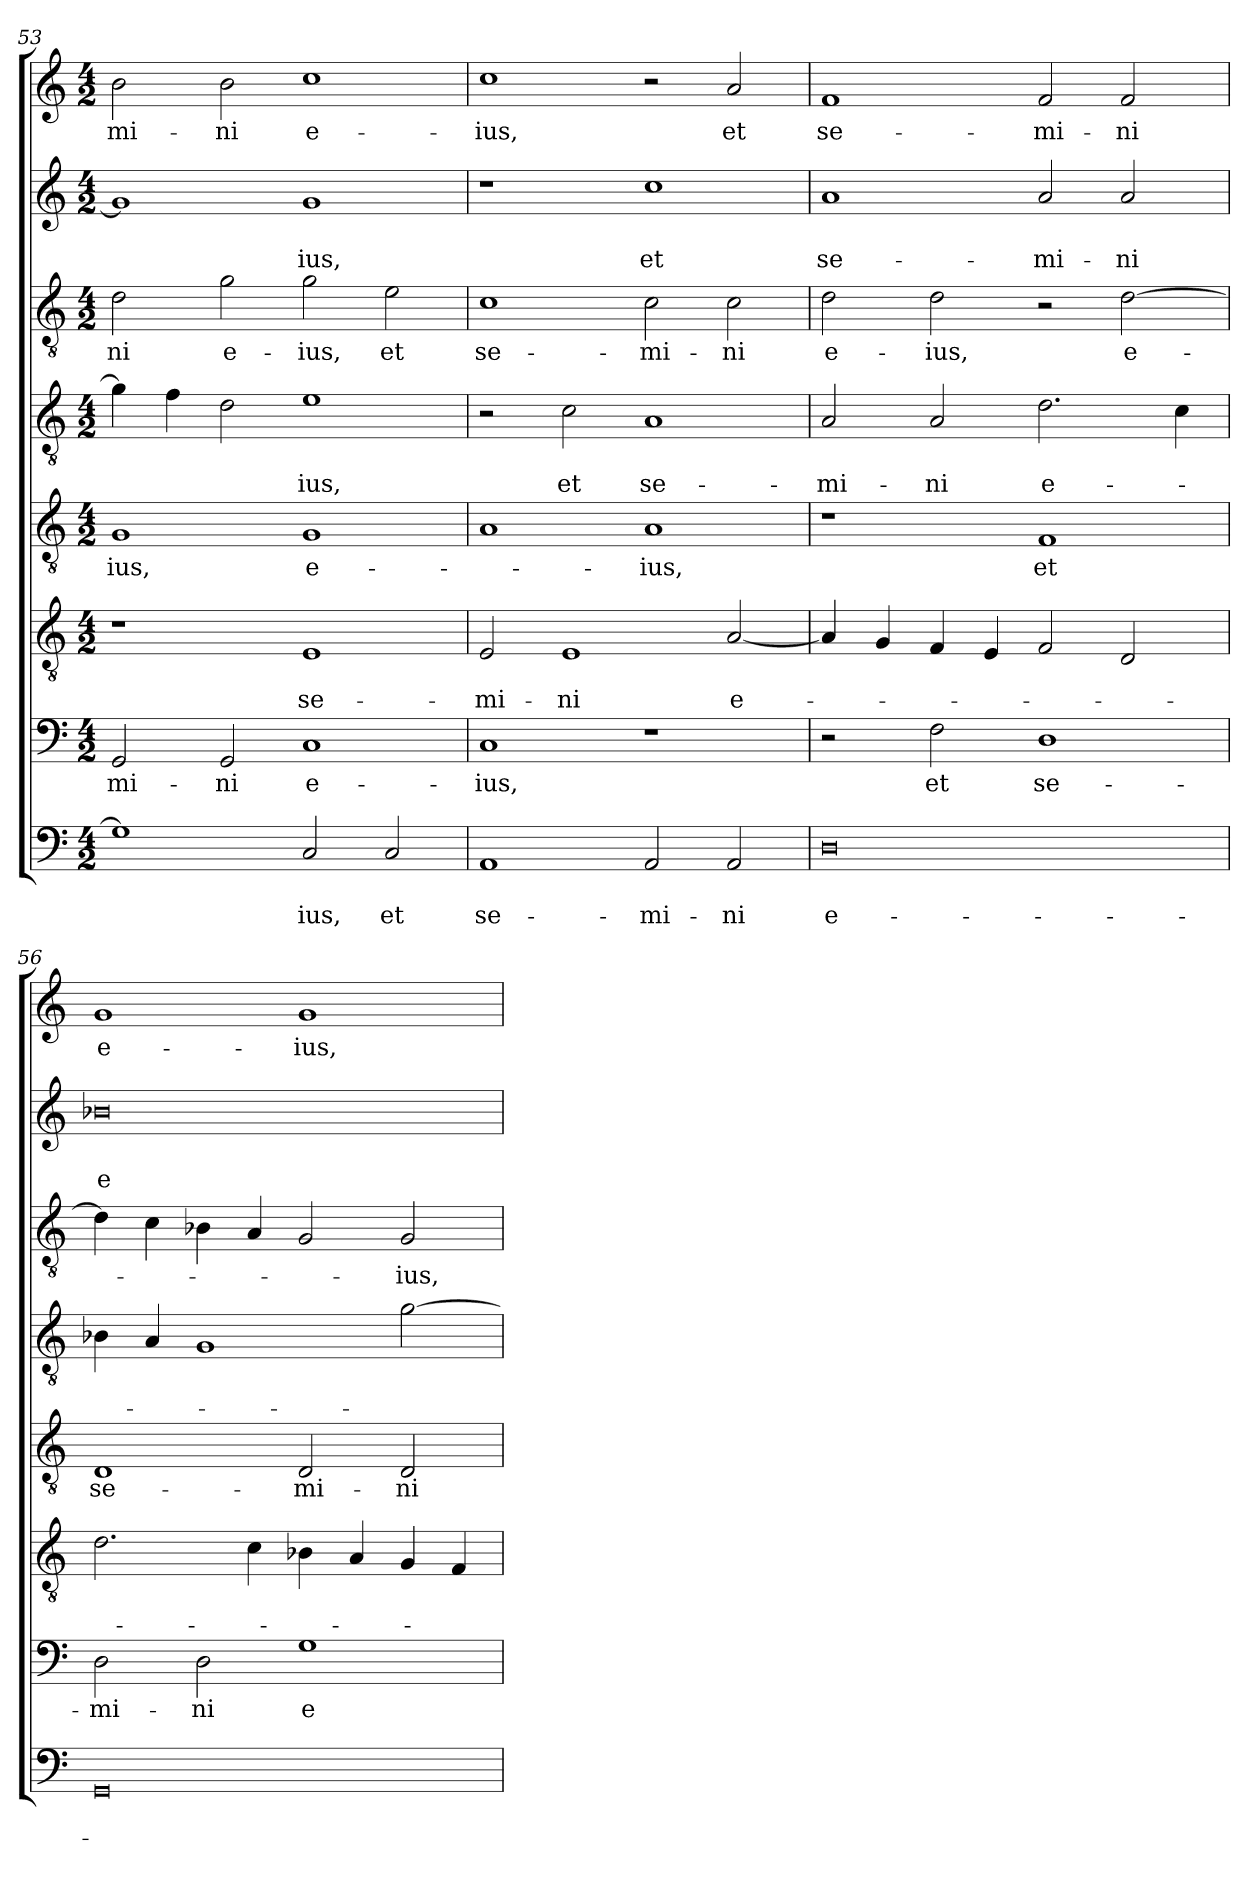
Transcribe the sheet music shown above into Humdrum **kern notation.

**kern	**text	**text	**kern	**text	**kern	**text	**text	**kern	**text	**kern	**text	**text	**kern	**text	**kern	**text	**text	**kern	**text
*part8	*part8	*part8	*part7	*part7	*part6	*part6	*part6	*part5	*part5	*part4	*part4	*part4	*part3	*part3	*part2	*part2	*part2	*part1	*part1
*staff8	*staff8	*staff8	*staff7	*staff7	*staff6	*staff6	*staff6	*staff5	*staff5	*staff4	*staff4	*staff4	*staff3	*staff3	*staff2	*staff2	*staff2	*staff1	*staff1
*clefF4	*	*	*clefF4	*	*clefGv2	*	*	*clefGv2	*	*clefGv2	*	*	*clefGv2	*	*clefG2	*	*	*clefG2	*
*k[]	*	*	*k[]	*	*k[]	*	*	*k[]	*	*k[]	*	*	*k[]	*	*k[]	*	*	*k[]	*
*C:	*	*	*C:	*	*C:	*	*	*C:	*	*C:	*	*	*C:	*	*C:	*	*	*C:	*
*M4/2	*	*	*M4/2	*	*M4/2	*	*	*M4/2	*	*M4/2	*	*	*M4/2	*	*M4/2	*	*	*M4/2	*
=53	=53	=53	=53	=53	=53	=53	=53	=53	=53	=53	=53	=53	=53	=53	=53	=53	=53	=53	=53
!	!	!	!	!LO:LY:b	!	!	!	!	!LO:LY:b	!	!	!	!	!LO:LY:b	!	!	!	!	!LO:LY:b
1G]	.	.	2GG/	-mi-	1r	.	.	1G	-ius,	4g\]	.	.	2d\	-ni	1g]	.	.	2b\	-mi-
.	.	.	.	.	.	.	.	.	.	4f\	.	.	.	.	.	.	.	.	.
!	!	!	!	!LO:LY:b	!	!	!	!	!	!	!	!	!	!LO:LY:b	!	!	!	!	!LO:LY:b
.	.	.	2GG/	-ni	.	.	.	.	.	2d\	.	.	2g\	e-	.	.	.	2b\	-ni
!	!	!LO:LY:b	!	!LO:LY:b	!	!	!LO:LY:b	!	!LO:LY:b	!	!	!LO:LY:b	!	!LO:LY:b	!	!	!LO:LY:b	!	!LO:LY:b
2C/	.	-ius,	1C	e-	1E	.	se-	1G	e-	1e	.	-ius,	2g\	-ius,	1g	.	-ius,	1cc	e-
!	!	!LO:LY:b	!	!	!	!	!	!	!	!	!	!	!	!LO:LY:b	!	!	!	!	!
2C/	.	et	.	.	.	.	.	.	.	.	.	.	2e\	et	.	.	.	.	.
=54	=54	=54	=54	=54	=54	=54	=54	=54	=54	=54	=54	=54	=54	=54	=54	=54	=54	=54	=54
!	!	!LO:LY:b	!	!LO:LY:b	!	!	!LO:LY:b	!	!	!	!	!	!	!LO:LY:b	!	!	!	!	!LO:LY:b
1AA	.	se-	1C	-ius,	2E/	.	-mi-	1A	.	2r	.	.	1c	se-	1r	.	.	1cc	-ius,
!	!	!	!	!	!	!	!LO:LY:b	!	!	!	!	!LO:LY:b	!	!	!	!	!	!	!
.	.	.	.	.	1E	.	-ni	.	.	2c\	.	et	.	.	.	.	.	.	.
!	!	!LO:LY:b	!	!	!	!	!	!	!LO:LY:b	!	!	!LO:LY:b	!	!LO:LY:b	!	!	!LO:LY:b	!	!
2AA/	.	-mi-	1r	.	.	.	.	1A	-ius,	1A	.	se-	2c\	-mi-	1cc	.	et	2r	.
!	!	!LO:LY:b	!	!	!	!	!LO:LY:b	!	!	!	!	!	!	!LO:LY:b	!	!	!	!	!LO:LY:b
2AA/	.	-ni	.	.	[2A/	.	e-	.	.	.	.	.	2c\	-ni	.	.	.	2a/	et
!!LO:LB:g=z
=55	=55	=55	=55	=55	=55	=55	=55	=55	=55	=55	=55	=55	=55	=55	=55	=55	=55	=55	=55
!	!	!LO:LY:b	!	!	!	!	!	!	!	!	!	!LO:LY:b	!	!LO:LY:b	!	!	!LO:LY:b	!	!LO:LY:b
0D	.	e-	2r	.	4A/]	.	.	1r	.	2A/	.	-mi-	2d\	e-	1a	.	se-	1f	se-
.	.	.	.	.	4G/	.	.	.	.	.	.	.	.	.	.	.	.	.	.
!	!	!	!	!LO:LY:b	!	!	!	!	!	!	!	!LO:LY:b	!	!LO:LY:b	!	!	!	!	!
.	.	.	2F\	et	4F/	.	.	.	.	2A/	.	-ni	2d\	-ius,	.	.	.	.	.
.	.	.	.	.	4E/	.	.	.	.	.	.	.	.	.	.	.	.	.	.
!	!	!	!	!LO:LY:b	!	!	!	!	!LO:LY:b	!	!	!LO:LY:b	!	!	!	!	!LO:LY:b	!	!LO:LY:b
.	.	.	1D	se-	2F/	.	.	1F	et	2.d\	.	e-	2r	.	2a/	.	-mi-	2f/	-mi-
!	!	!	!	!	!	!	!	!	!	!	!	!	!	!LO:LY:b	!	!	!LO:LY:b	!	!LO:LY:b
.	.	.	.	.	2D/	.	.	.	.	.	.	.	[2d\	e-	2a/	.	-ni	2f/	-ni
.	.	.	.	.	.	.	.	.	.	4c\	.	.	.	.	.	.	.	.	.
=56	=56	=56	=56	=56	=56	=56	=56	=56	=56	=56	=56	=56	=56	=56	=56	=56	=56	=56	=56
!	!	!	!	!LO:LY:b	!	!	!	!	!LO:LY:b	!	!	!	!	!	!	!	!LO:LY:b	!	!LO:LY:b
0GG	.	.	2D\	-mi-	2.d\	.	.	1D	se-	4B-X\	.	.	4d\]	.	0b-X	.	e-	1g	e-
.	.	.	.	.	.	.	.	.	.	4A/	.	.	4c\	.	.	.	.	.	.
!	!	!	!	!LO:LY:b	!	!	!	!	!	!	!	!	!	!	!	!	!	!	!
.	.	.	2D\	-ni	.	.	.	.	.	1G	.	.	4B-X\	.	.	.	.	.	.
.	.	.	.	.	4c\	.	.	.	.	.	.	.	4A/	.	.	.	.	.	.
!	!	!	!	!LO:LY:b	!	!	!	!	!LO:LY:b	!	!	!	!	!	!	!	!	!	!LO:LY:b
.	.	.	1G	e-	4B-X\	.	.	2D/	-mi-	.	.	.	2G/	.	.	.	.	1g	-ius,
.	.	.	.	.	4A/	.	.	.	.	.	.	.	.	.	.	.	.	.	.
!	!	!	!	!	!	!	!	!	!LO:LY:b	!	!	!	!	!LO:LY:b	!	!	!	!	!
.	.	.	.	.	4G/	.	.	2D/	-ni	[2g\	.	.	2G/	-ius,	.	.	.	.	.
.	.	.	.	.	4F/	.	.	.	.	.	.	.	.	.	.	.	.	.	.
=	=	=	=	=	=	=	=	=	=	=	=	=	=	=	=	=	=	=	=
*-	*-	*-	*-	*-	*-	*-	*-	*-	*-	*-	*-	*-	*-	*-	*-	*-	*-	*-	*-
